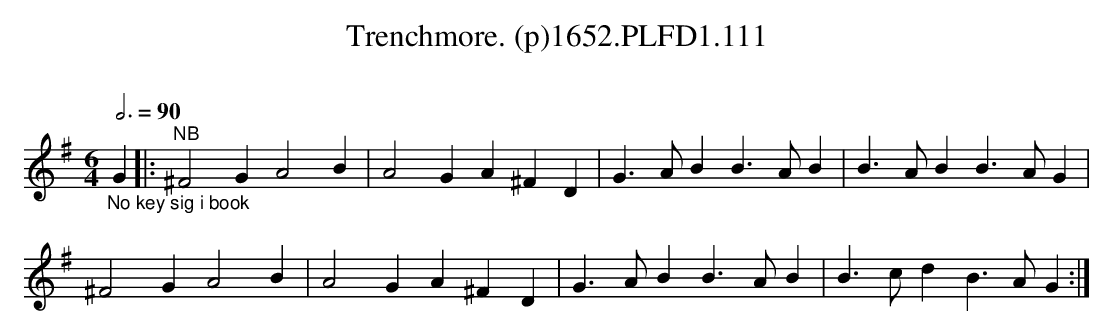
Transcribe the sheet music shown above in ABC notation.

X:1
T:Trenchmore. (p)1652.PLFD1.111
M:6/4
L:1/4
Q:3/4=90
O:
K:G
"_No key sig i book"G|:"^NB"^F2GA2B|A2GA^FD|G>ABB>AB|B>ABB>AG|
^F2GA2B|A2GA^FD|G>ABB>AB|B>cdB>AG:|
